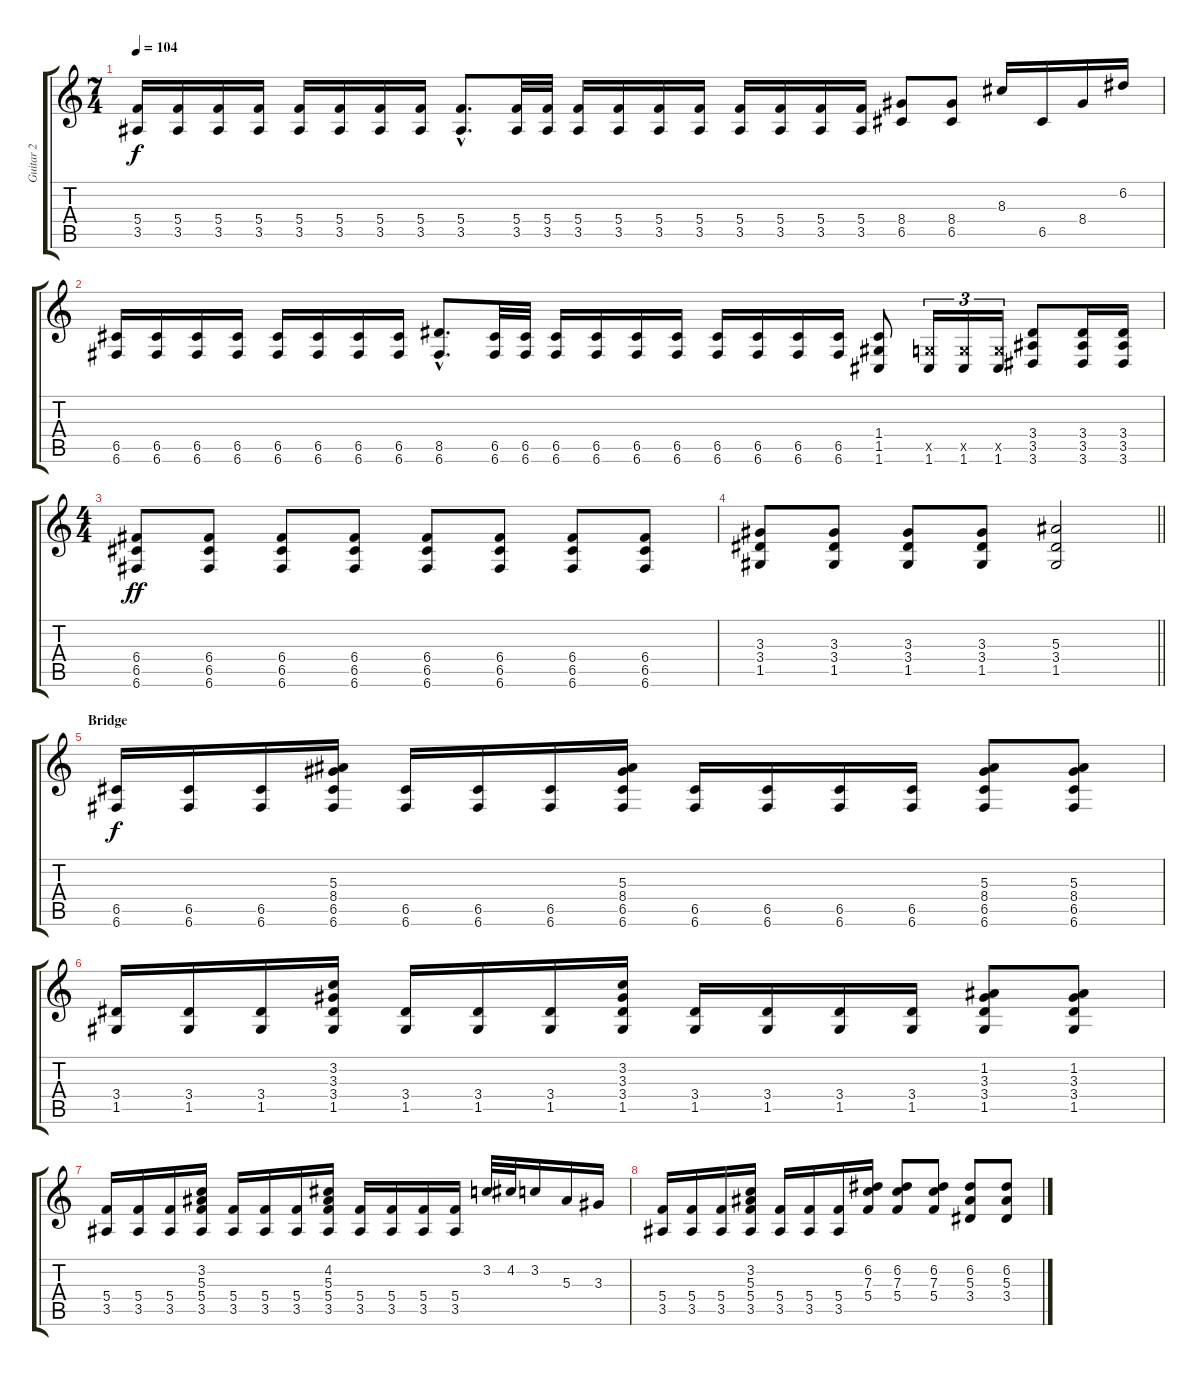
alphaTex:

\track ("Guitar 2" "Guitar 2") {instrument distortionguitar}
\staff {score tabs}
\tuning (D4 A3 F3 C3 G2 C2) {hide}
\ts (7 4)
\tempo 104
\clef g2
\ks c
(5.4 3.5).16{dy f} (5.4 3.5).16 (5.4 3.5).16 (5.4 3.5).16 (5.4 3.5).16 (5.4 3.5).16 (5.4 3.5).16 (5.4 3.5).16 (5.4{hac} 3.5{hac}).8{d} (5.4 3.5).32 (5.4 3.5).32 (5.4 3.5).16 (5.4 3.5).16 (5.4 3.5).16 (5.4 3.5).16 (5.4 3.5).16 (5.4 3.5).16 (5.4 3.5).16 (5.4 3.5).16 (8.4 6.5).8 (8.4 6.5).8 8.3.16 6.5.16 8.4.16 6.2.16 |
(6.5 6.6).16 (6.5 6.6).16 (6.5 6.6).16 (6.5 6.6).16 (6.5 6.6).16 (6.5 6.6).16 (6.5 6.6).16 (6.5 6.6).16 (8.5{hac} 6.6{hac}).8{d} (6.5 6.6).32 (6.5 6.6).32 (6.5 6.6).16 (6.5 6.6).16 (6.5 6.6).16 (6.5 6.6).16 (6.5 6.6).16 (6.5 6.6).16 (6.5 6.6).16 (6.5 6.6).16 (1.4 1.5 1.6).8 (0.5{x} 1.6).16{tu (3 2)} (0.5{x} 1.6).16{tu (3 2)} (0.5{x} 1.6).16{tu (3 2)} (3.4 3.5 3.6).8 (3.4 3.5 3.6).16 (3.4 3.5 3.6).16 |
\ts (4 4)
(6.4 6.5 6.6).8{dy ff balance 8} (6.4 6.5 6.6).8 (6.4 6.5 6.6).8 (6.4 6.5 6.6).8 (6.4 6.5 6.6).8 (6.4 6.5 6.6).8 (6.4 6.5 6.6).8 (6.4 6.5 6.6).8 |
\barLineRight lightlight
(3.3 3.4 1.5).8 (3.3 3.4 1.5).8 (3.3 3.4 1.5).8 (3.3 3.4 1.5).8 (5.3 3.4 1.5).2 |
\section ("" "Bridge")
(6.5 6.6).16{dy f balance 13} (6.5 6.6).16 (6.5 6.6).16 (5.3 8.4 6.5 6.6).16 (6.5 6.6).16 (6.5 6.6).16 (6.5 6.6).16 (5.3 8.4 6.5 6.6).16 (6.5 6.6).16 (6.5 6.6).16 (6.5 6.6).16 (6.5 6.6).16 (5.3 8.4 6.5 6.6).8 (5.3 8.4 6.5 6.6).8 |
(3.4 1.5).16 (3.4 1.5).16 (3.4 1.5).16 (3.2 3.3 3.4 1.5).16 (3.4 1.5).16 (3.4 1.5).16 (3.4 1.5).16 (3.2 3.3 3.4 1.5).16 (3.4 1.5).16 (3.4 1.5).16 (3.4 1.5).16 (3.4 1.5).16 (1.2 3.3 3.4 1.5).8 (1.2 3.3 3.4 1.5).8 |
(5.4 3.5).16 (5.4 3.5).16 (5.4 3.5).16 (3.2 5.3 5.4 3.5).16 (5.4 3.5).16 (5.4 3.5).16 (5.4 3.5).16 (4.2 5.3 5.4 3.5).16 (5.4 3.5).16 (5.4 3.5).16 (5.4 3.5).16 (5.4 3.5).16 3.2.32 4.2.32 3.2.16 5.3.16 3.3.16 |
(5.4 3.5).16 (5.4 3.5).16 (5.4 3.5).16 (3.2 5.3 5.4 3.5).16 (5.4 3.5).16 (5.4 3.5).16 (5.4 3.5).16 (6.2 7.3 5.4).16 (6.2 7.3 5.4).8 (6.2 7.3 5.4).8 (6.2 5.3 3.4).8 (6.2 5.3 3.4).8
